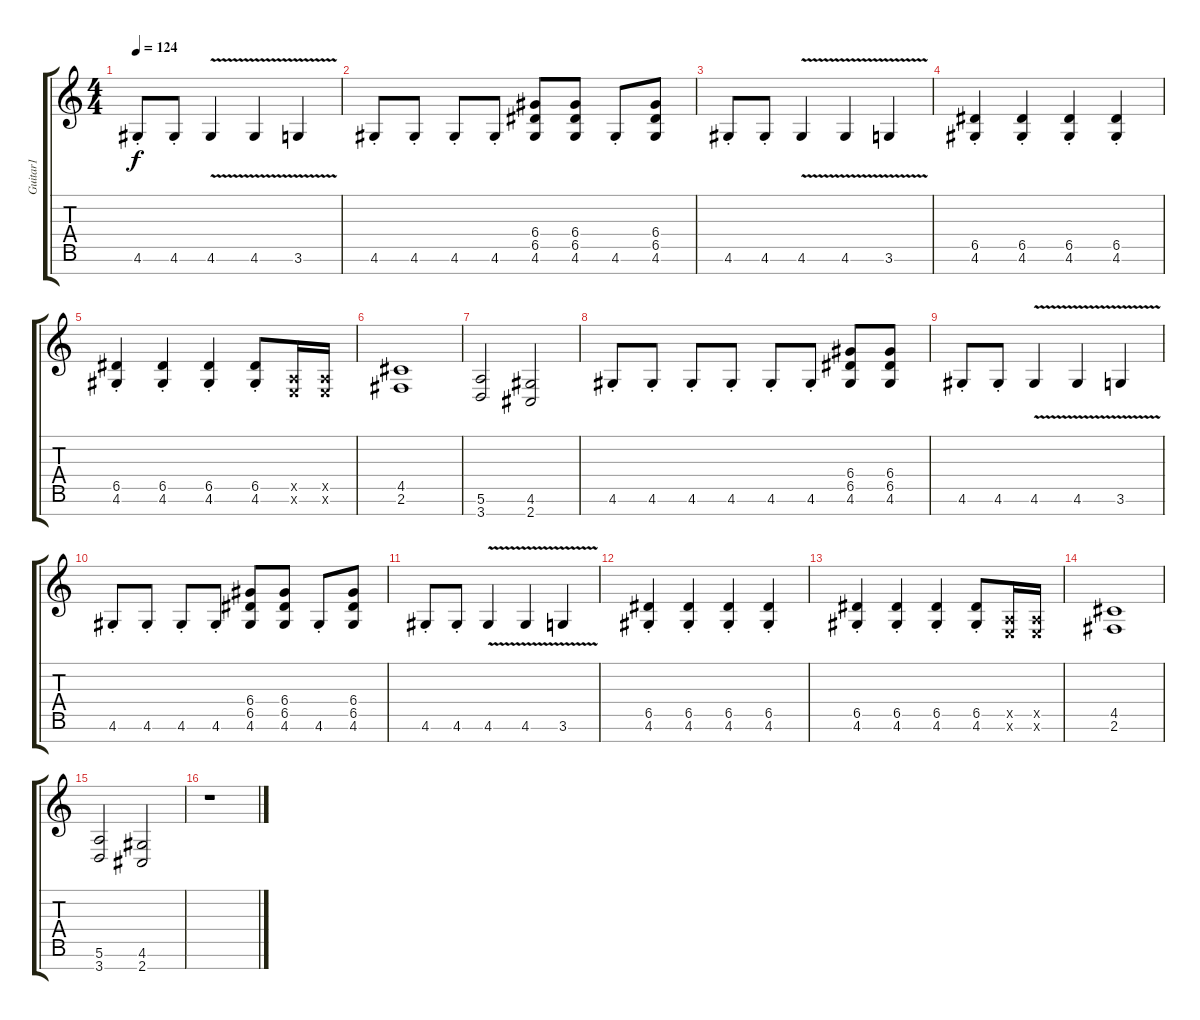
\track ("Guitar1" "Guitar1") {instrument distortionguitar}
\staff {score tabs}
\tuning (E4 B3 G3 D3 A2 E2 B1) {hide}
\ts (4 4)
\tempo 124
\clef g2
\ks c
4.6{st}.8{dy f} 4.6{st}.8 4.6{v}.4 4.6{v}.4 3.6{v}.4 |
4.6{st}.8 4.6{st}.8 4.6{st}.8 4.6{st}.8 (6.4 6.5 4.6).8 (6.4 6.5 4.6).8 4.6{st}.8 (6.4 6.5 4.6).8 |
4.6{st}.8 4.6{st}.8 4.6{v}.4 4.6{v}.4 3.6{v}.4 |
(6.5{st} 4.6{st}).4 (6.5{st} 4.6{st}).4 (6.5{st} 4.6{st}).4 (6.5{st} 4.6{st}).4 |
(6.5{st} 4.6{st}).4 (6.5{st} 4.6{st}).4 (6.5{st} 4.6{st}).4 (6.5{st} 4.6{st}).8 (0.5{x} 0.6{x}).16 (0.5{x} 0.6{x}).16 |
(4.5 2.6).1 |
(5.6 3.7).2 (4.6 2.7).2 |
4.6{st}.8 4.6{st}.8 4.6{st}.8 4.6{st}.8 4.6{st}.8 4.6{st}.8 (6.4 6.5 4.6).8 (6.4 6.5 4.6).8 |
4.6{st}.8 4.6{st}.8 4.6{v}.4 4.6{v}.4 3.6{v}.4 |
4.6{st}.8 4.6{st}.8 4.6{st}.8 4.6{st}.8 (6.4 6.5 4.6).8 (6.4 6.5 4.6).8 4.6{st}.8 (6.4 6.5 4.6).8 |
4.6{st}.8 4.6{st}.8 4.6{v}.4 4.6{v}.4 3.6{v}.4 |
(6.5{st} 4.6{st}).4 (6.5{st} 4.6{st}).4 (6.5{st} 4.6{st}).4 (6.5{st} 4.6{st}).4 |
(6.5{st} 4.6{st}).4 (6.5{st} 4.6{st}).4 (6.5{st} 4.6{st}).4 (6.5{st} 4.6{st}).8 (0.5{x} 0.6{x}).16 (0.5{x} 0.6{x}).16 |
(4.5 2.6).1 |
(5.6 3.7).2 (4.6 2.7).2 |
r.1
